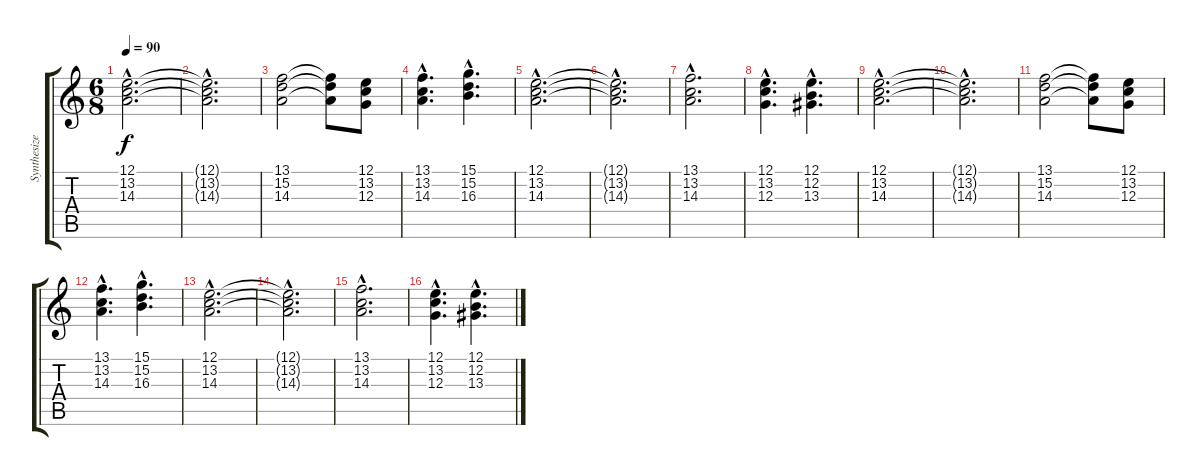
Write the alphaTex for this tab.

\track ("Synthesizer II" "Synthesize") {instrument stringensemble1}
\staff {score tabs}
\tuning (E4 B3 G3 D3 A2 E2) {hide}
\ts (6 8)
\tempo 90
\clef g2
\ks c
(12.1{hac} 13.2{hac} 14.3{hac}).2{d dy f} |
(12.1{hac t} 13.2{hac t} 14.3{hac t}).2{d} |
(13.1 15.2 14.3).2 (13.1{t} 15.2{t} 14.3{t}).8 (12.1 13.2 12.3).8 |
(13.1{hac} 13.2{hac} 14.3{hac}).4{d} (15.1{hac} 15.2{hac} 16.3{hac}).4{d} |
(12.1{hac} 13.2{hac} 14.3{hac}).2{d} |
(12.1{hac t} 13.2{hac t} 14.3{hac t}).2{d} |
(13.1{hac} 13.2{hac} 14.3{hac}).2{d} |
(12.1{hac} 13.2{hac} 12.3{hac}).4{d} (12.1{hac} 12.2{hac} 13.3{hac}).4{d} |
(12.1{hac} 13.2{hac} 14.3{hac}).2{d} |
(12.1{hac t} 13.2{hac t} 14.3{hac t}).2{d} |
(13.1 15.2 14.3).2 (13.1{t} 15.2{t} 14.3{t}).8 (12.1 13.2 12.3).8 |
(13.1{hac} 13.2{hac} 14.3{hac}).4{d} (15.1{hac} 15.2{hac} 16.3{hac}).4{d} |
(12.1{hac} 13.2{hac} 14.3{hac}).2{d} |
(12.1{hac t} 13.2{hac t} 14.3{hac t}).2{d} |
(13.1{hac} 13.2{hac} 14.3{hac}).2{d} |
(12.1{hac} 13.2{hac} 12.3{hac}).4{d} (12.1{hac} 12.2{hac} 13.3{hac}).4{d}
